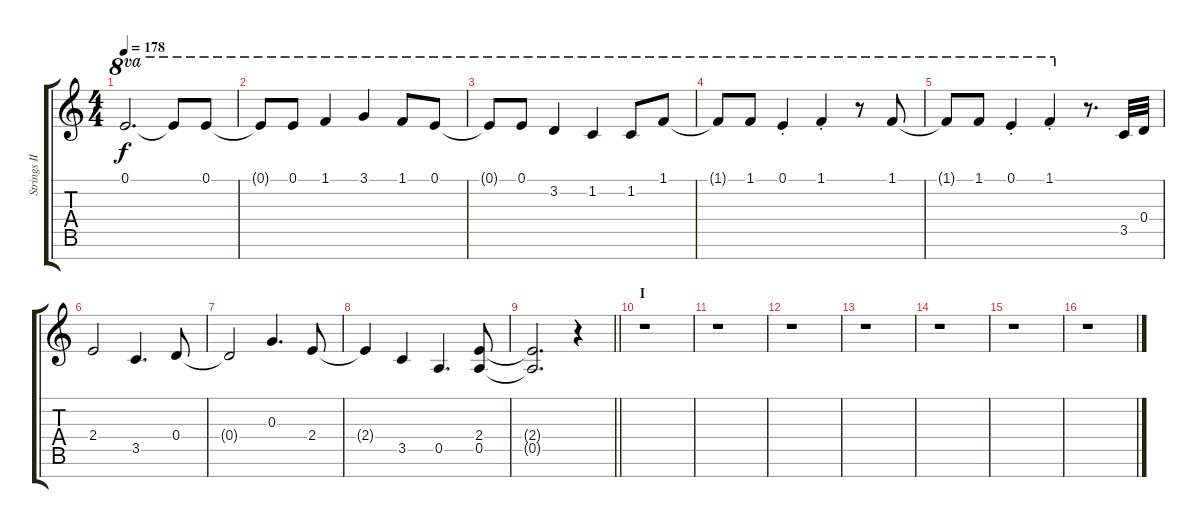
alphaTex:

\track ("Strings II" "Strings II") {instrument stringensemble1}
\staff {score tabs}
\tuning (E5 B4 G4 D4 A3 E3 B2) {hide}
\ts (4 4)
\tempo 178
\clef g2
\ks c
0.1{t}.2{d ot 8va dy f} 0.1{t}.8{ot 8va} 0.1.8{ot 8va} |
0.1{t}.8{ot 8va} 0.1.8{ot 8va} 1.1.4{ot 8va} 3.1.4{ot 8va} 1.1.8{ot 8va} 0.1.8{ot 8va} |
0.1{t}.8{ot 8va} 0.1.8{ot 8va} 3.2.4{ot 8va} 1.2.4{ot 8va} 1.2.8{ot 8va} 1.1.8{ot 8va} |
1.1{t}.8{ot 8va} 1.1.8{ot 8va} 0.1{st}.4{ot 8va} 1.1{st}.4{ot 8va} r.8{ot 8va} 1.1.8{ot 8va} |
1.1{t}.8{ot 8va} 1.1.8{ot 8va} 0.1{st}.4{ot 8va} 1.1{st}.4{ot 8va} r.8{d} 3.5.32 0.4.32 |
2.4.2 3.5.4{d} 0.4.8 |
0.4{t}.2 0.3.4{d} 2.4.8 |
2.4{t}.4 3.5.4 0.5.4{d} (2.4 0.5).8 |
\barLineRight lightlight
(2.4{t} 0.5{t}).2{d} r.4 |
\section ("" "I")
r.1 |
r.1 |
r.1 |
r.1 |
r.1 |
r.1 |
r.1
